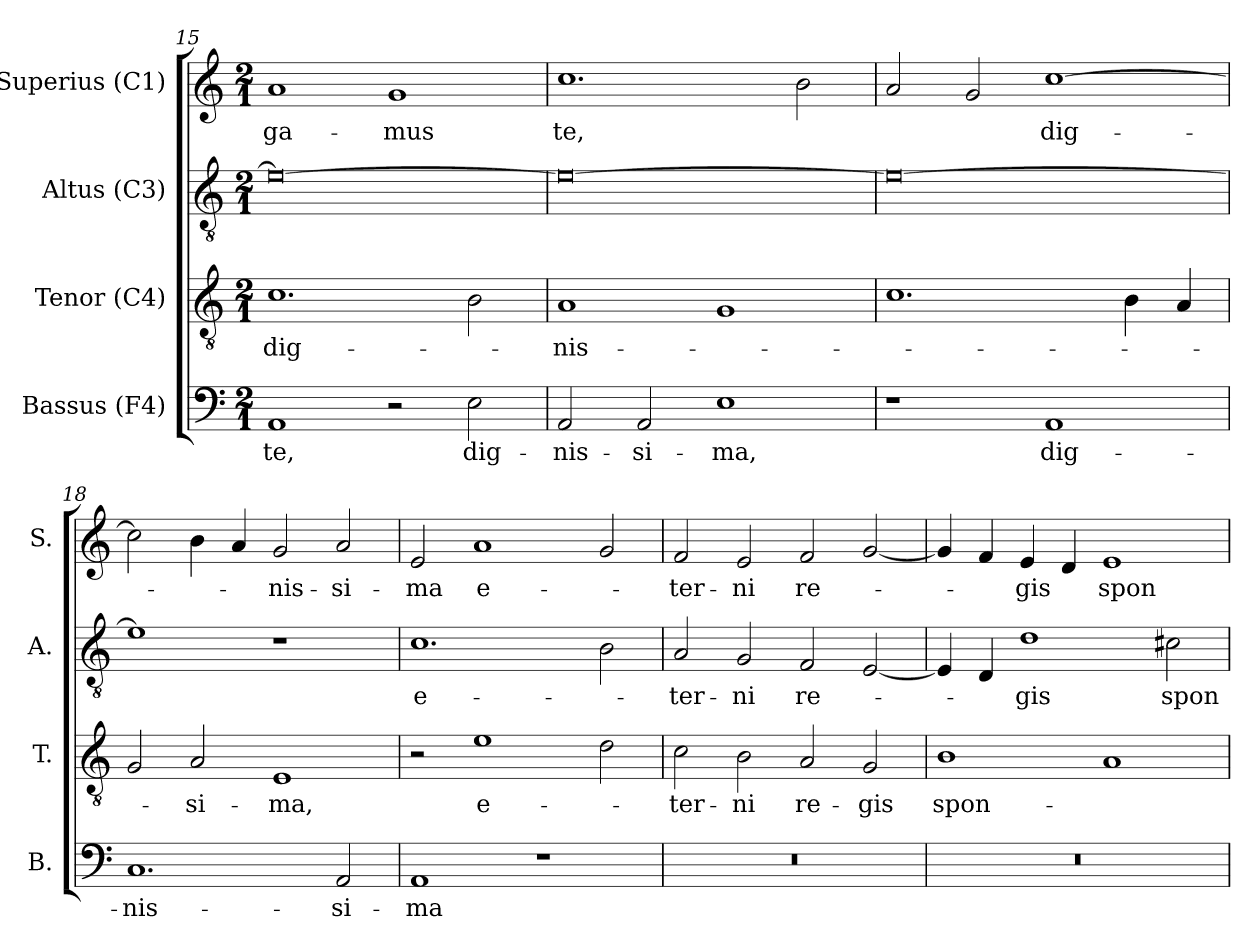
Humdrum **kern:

**kern	**text	**kern	**text	**kern	**text	**kern	**text
*part4	*part4	*part3	*part3	*part2	*part2	*part1	*part1
*staff4	*staff4	*staff3	*staff3	*staff2	*staff2	*staff1	*staff1
*I"Bassus (F4)	*	*I"Tenor (C4)	*	*I"Altus (C3)	*	*I"Superius (C1)	*
*I'B.	*	*I'T.	*	*I'A.	*	*I'S.	*
*clefF4	*	*clefGv2	*	*clefGv2	*	*clefG2	*
*	*	*ITrd7c12	*	*ITrd7c12	*	*	*
*k[]	*	*k[]	*	*k[]	*	*k[]	*
*C:	*	*C:	*	*C:	*	*C:	*
*M2/1	*	*M2/1	*	*M2/1	*	*M2/1	*
=15	=15	=15	=15	=15	=15	=15	=15
!	!LO:LY:b:color=#000000	!	!	!	!	!	!
!	!	!	!LO:LY:b:color=#000000	!	!	!	!
!	!	!	!	!	!	!	!LO:LY:b:color=#000000
1AAi	te,	1.Ci	dig-	0Ei_	.	1ai	-ga-
!	!	!	!	!	!	!	!LO:LY:b:color=#000000
2r	.	.	.	.	.	1gi	-mus
!	!LO:LY:b:color=#000000	!	!	!	!	!	!
2Ei\	dig-	2BBi\	.	.	.	.	.
=16	=16	=16	=16	=16	=16	=16	=16
!	!LO:LY:b:color=#000000	!	!	!	!	!	!
!	!	!	!LO:LY:b:color=#000000	!	!	!	!
!	!	!	!	!	!	!	!LO:LY:b:color=#000000
2AAi/	-nis-	1AAi	-nis-	0Ei_	.	1.cci	te,
!	!LO:LY:b:color=#000000	!	!	!	!	!	!
2AAi/	-si-	.	.	.	.	.	.
!	!LO:LY:b:color=#000000	!	!	!	!	!	!
1Ei	-ma,	1GGi	.	.	.	.	.
.	.	.	.	.	.	2bi\	.
=17	=17	=17	=17	=17	=17	=17	=17
1r	.	1.Ci	.	0Ei_	.	2ai/	.
.	.	.	.	.	.	2gi/	.
!	!LO:LY:b:color=#000000	!	!	!	!	!	!
!	!	!	!	!	!	!	!LO:LY:b:color=#000000
1AAi	dig-	.	.	.	.	[1cci	dig-
.	.	4BBi\	.	.	.	.	.
.	.	4AAi/	.	.	.	.	.
!!LO:LB:g=z
=18	=18	=18	=18	=18	=18	=18	=18
!	!LO:LY:b:color=#000000	!	!	!	!	!	!
1.Ci	-nis-	2GGi/	.	1Ei]	.	2cci\]	.
!	!	!	!LO:LY:b:color=#000000	!	!	!	!
.	.	2AAi/	-si-	.	.	4bi\	.
.	.	.	.	.	.	4ai/	.
!	!	!	!LO:LY:b:color=#000000	!	!	!	!
!	!	!	!	!	!	!	!LO:LY:b:color=#000000
.	.	1EEi	-ma,	1r	.	2gi/	-nis-
!	!LO:LY:b:color=#000000	!	!	!	!	!	!
!	!	!	!	!	!	!	!LO:LY:b:color=#000000
2AAi/	-si-	.	.	.	.	2ai/	-si-
=19	=19	=19	=19	=19	=19	=19	=19
!	!LO:LY:b:color=#000000	!	!	!	!	!	!
!	!	!	!	!	!LO:LY:b:color=#000000	!	!
!	!	!	!	!	!	!	!LO:LY:b:color=#000000
1AAi	-ma	2r	.	1.Ci	e-	2ei/	-ma
!	!	!	!LO:LY:b:color=#000000	!	!	!	!
!	!	!	!	!	!	!	!LO:LY:b:color=#000000
.	.	1Ei	e-	.	.	1ai	e-
1r	.	.	.	.	.	.	.
.	.	2Di\	.	2BBi\	.	2gi/	.
=20	=20	=20	=20	=20	=20	=20	=20
!LO:N:vis=1	!	!	!	!	!	!	!
!	!	!	!LO:LY:b:color=#000000	!	!	!	!
!	!	!	!	!	!LO:LY:b:color=#000000	!	!
!	!	!	!	!	!	!	!LO:LY:b:color=#000000
0r	.	2Ci\	-ter-	2AAi/	-ter-	2fi/	-ter-
!	!	!	!LO:LY:b:color=#000000	!	!	!	!
!	!	!	!	!	!LO:LY:b:color=#000000	!	!
!	!	!	!	!	!	!	!LO:LY:b:color=#000000
.	.	2BBi\	-ni	2GGi/	-ni	2ei/	-ni
!	!	!	!LO:LY:b:color=#000000	!	!	!	!
!	!	!	!	!	!LO:LY:b:color=#000000	!	!
!	!	!	!	!	!	!	!LO:LY:b:color=#000000
.	.	2AAi/	re-	2FFi/	re-	2fi/	re-
!	!	!	!LO:LY:b:color=#000000	!	!	!	!
.	.	2GGi/	-gis	[2EEi/	.	[2gi/	.
=21	=21	=21	=21	=21	=21	=21	=21
!LO:N:vis=1	!	!	!	!	!	!	!
!	!	!	!LO:LY:b:color=#000000	!	!	!	!
0r	.	1BBi	spon-	4EEi/]	.	4gi/]	.
.	.	.	.	4DDi/	.	4fi/	.
!	!	!	!	!	!LO:LY:b:color=#000000	!	!
!	!	!	!	!	!	!	!LO:LY:b:color=#000000
.	.	.	.	1Di	-gis	4ei/	-gis
.	.	.	.	.	.	4di/	.
!	!	!	!	!	!	!	!LO:LY:b:color=#000000
.	.	1AAi	.	.	.	1ei	spon-
!	!	!	!	!	!LO:LY:b:color=#000000	!	!
.	.	.	.	2C#i\	spon-	.	.
=	=	=	=	=	=	=	=
*-	*-	*-	*-	*-	*-	*-	*-
